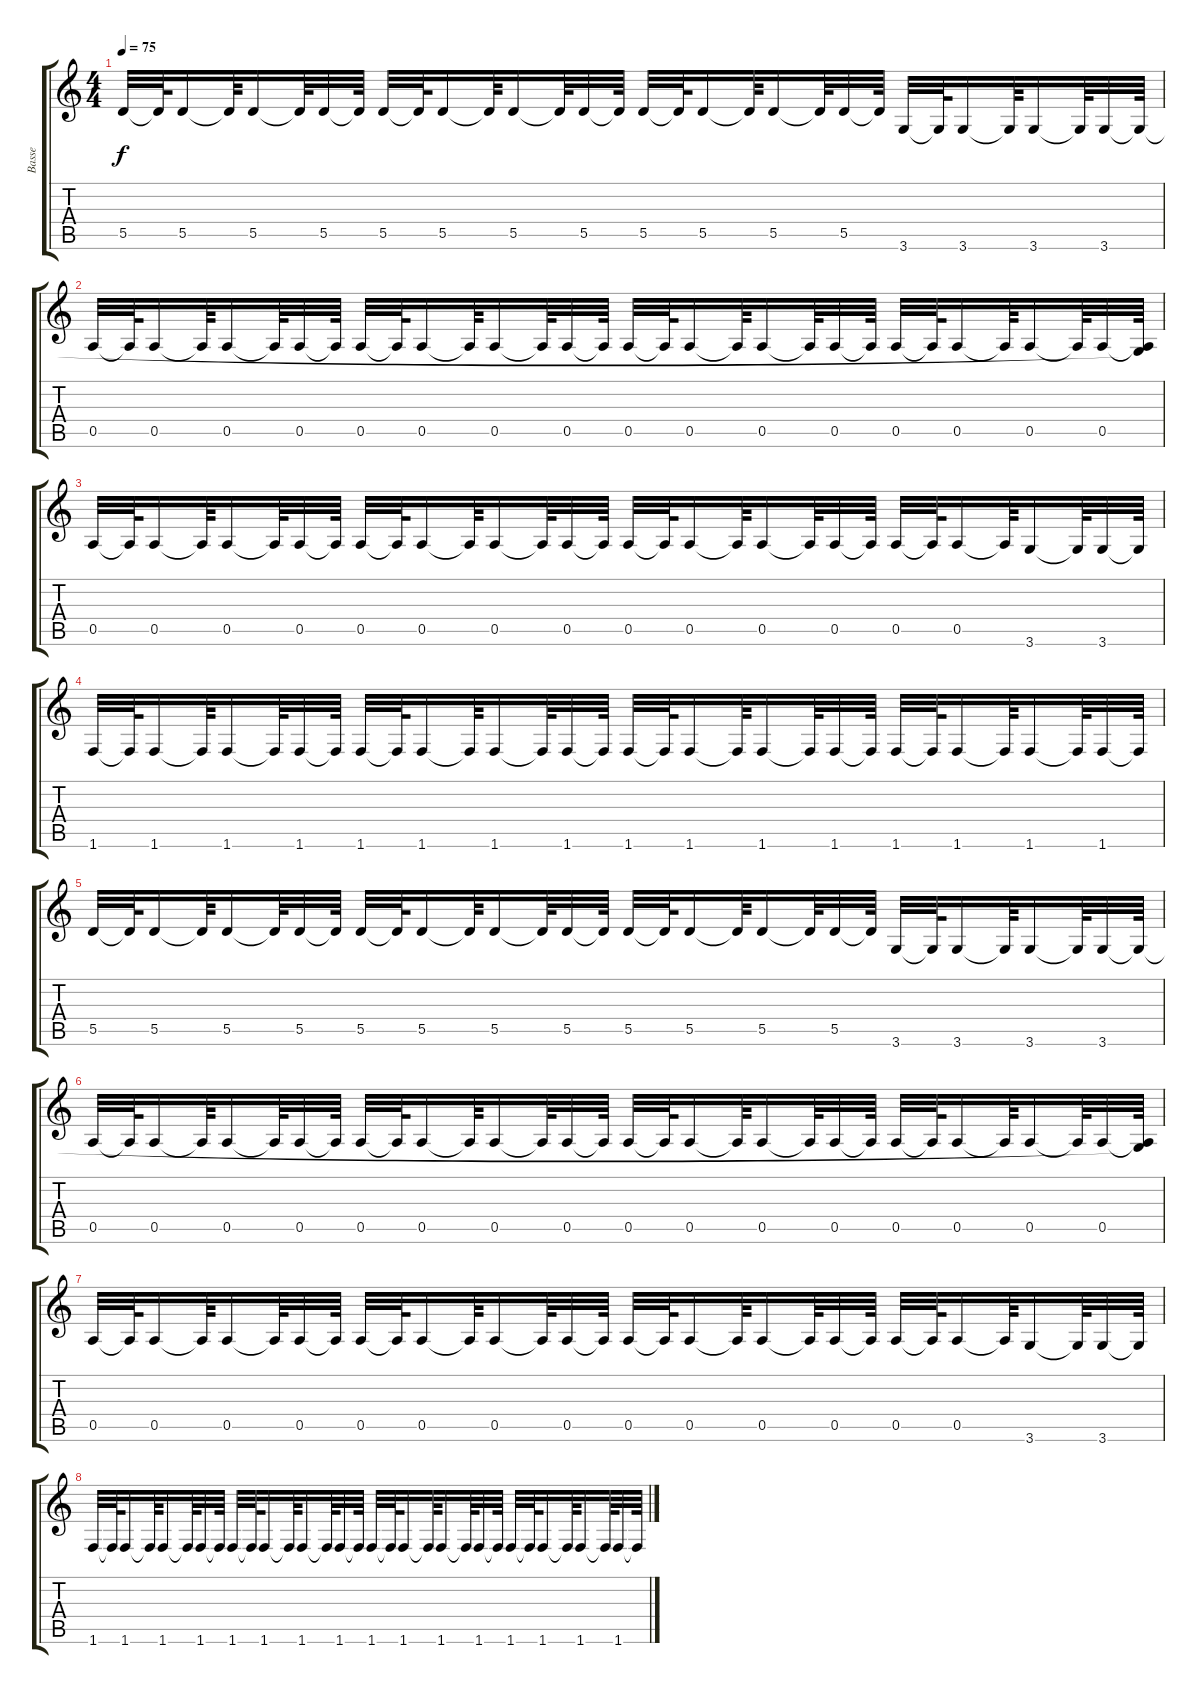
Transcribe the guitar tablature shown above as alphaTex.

\track ("Basse" "Basse") {instrument electricbasspick}
\staff {score tabs}
\tuning (E4 B3 G3 D3 A2 E2) {hide}
\ts (4 4)
\tempo 75
\clef g2
\ks c
5.5.32{dy f} 5.5{t}.64 5.5.16 5.5{t}.64 5.5.16 5.5{t}.64 5.5.32 5.5{t}.64 5.5.32 5.5{t}.64 5.5.16 5.5{t}.64 5.5.16 5.5{t}.64 5.5.32 5.5{t}.64 5.5.32 5.5{t}.64 5.5.16 5.5{t}.64 5.5.16 5.5{t}.64 5.5.32 5.5{t}.64 3.6.32 3.6{t}.64 3.6.16 3.6{t}.64 3.6.16 3.6{t}.64 3.6.32 3.6{t}.64 |
0.5.32 0.5{t}.64 0.5.16 0.5{t}.64 0.5.16 0.5{t}.64 0.5.32 0.5{t}.64 0.5.32 0.5{t}.64 0.5.16 0.5{t}.64 0.5.16 0.5{t}.64 0.5.32 0.5{t}.64 0.5.32 0.5{t}.64 0.5.16 0.5{t}.64 0.5.16 0.5{t}.64 0.5.32 0.5{t}.64 0.5.32 0.5{t}.64 0.5.16 0.5{t}.64 0.5.16 0.5{t}.64 0.5.32 (0.5{t} 3.6{t}).64 |
0.5.32 0.5{t}.64 0.5.16 0.5{t}.64 0.5.16 0.5{t}.64 0.5.32 0.5{t}.64 0.5.32 0.5{t}.64 0.5.16 0.5{t}.64 0.5.16 0.5{t}.64 0.5.32 0.5{t}.64 0.5.32 0.5{t}.64 0.5.16 0.5{t}.64 0.5.16 0.5{t}.64 0.5.32 0.5{t}.64 0.5.32 0.5{t}.64 0.5.16 0.5{t}.64 3.6.16 3.6{t}.64 3.6.32 3.6{t}.64 |
1.6.32 1.6{t}.64 1.6.16 1.6{t}.64 1.6.16 1.6{t}.64 1.6.32 1.6{t}.64 1.6.32 1.6{t}.64 1.6.16 1.6{t}.64 1.6.16 1.6{t}.64 1.6.32 1.6{t}.64 1.6.32 1.6{t}.64 1.6.16 1.6{t}.64 1.6.16 1.6{t}.64 1.6.32 1.6{t}.64 1.6.32 1.6{t}.64 1.6.16 1.6{t}.64 1.6.16 1.6{t}.64 1.6.32 1.6{t}.64 |
5.5.32 5.5{t}.64 5.5.16 5.5{t}.64 5.5.16 5.5{t}.64 5.5.32 5.5{t}.64 5.5.32 5.5{t}.64 5.5.16 5.5{t}.64 5.5.16 5.5{t}.64 5.5.32 5.5{t}.64 5.5.32 5.5{t}.64 5.5.16 5.5{t}.64 5.5.16 5.5{t}.64 5.5.32 5.5{t}.64 3.6.32 3.6{t}.64 3.6.16 3.6{t}.64 3.6.16 3.6{t}.64 3.6.32 3.6{t}.64 |
0.5.32 0.5{t}.64 0.5.16 0.5{t}.64 0.5.16 0.5{t}.64 0.5.32 0.5{t}.64 0.5.32 0.5{t}.64 0.5.16 0.5{t}.64 0.5.16 0.5{t}.64 0.5.32 0.5{t}.64 0.5.32 0.5{t}.64 0.5.16 0.5{t}.64 0.5.16 0.5{t}.64 0.5.32 0.5{t}.64 0.5.32 0.5{t}.64 0.5.16 0.5{t}.64 0.5.16 0.5{t}.64 0.5.32 (0.5{t} 3.6{t}).64 |
0.5.32 0.5{t}.64 0.5.16 0.5{t}.64 0.5.16 0.5{t}.64 0.5.32 0.5{t}.64 0.5.32 0.5{t}.64 0.5.16 0.5{t}.64 0.5.16 0.5{t}.64 0.5.32 0.5{t}.64 0.5.32 0.5{t}.64 0.5.16 0.5{t}.64 0.5.16 0.5{t}.64 0.5.32 0.5{t}.64 0.5.32 0.5{t}.64 0.5.16 0.5{t}.64 3.6.16 3.6{t}.64 3.6.32 3.6{t}.64 |
1.6.32 1.6{t}.64 1.6.16 1.6{t}.64 1.6.16 1.6{t}.64 1.6.32 1.6{t}.64 1.6.32 1.6{t}.64 1.6.16 1.6{t}.64 1.6.16 1.6{t}.64 1.6.32 1.6{t}.64 1.6.32 1.6{t}.64 1.6.16 1.6{t}.64 1.6.16 1.6{t}.64 1.6.32 1.6{t}.64 1.6.32 1.6{t}.64 1.6.16 1.6{t}.64 1.6.16 1.6{t}.64 1.6.32 1.6{t}.64
